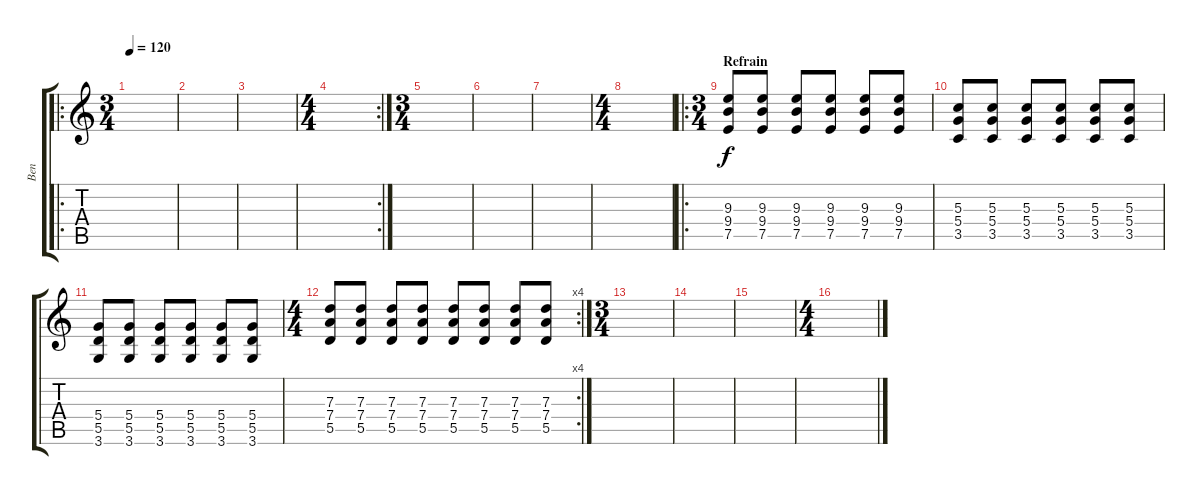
\track ("Ben" "Ben") {instrument distortionguitar}
\staff {score tabs}
\tuning (E4 B3 G3 D3 A2 E2) {hide}
\ro
\ts (3 4)
\tempo 120
\clef g2
\ks c
|
|
|
\rc 2
\ts (4 4)
|
\ts (3 4)
|
|
|
\ts (4 4)
|
\ro
\ts (3 4)
\section ("" "Refrain")
(9.3 9.4 7.5).8 (9.3 9.4 7.5).8 (9.3 9.4 7.5).8 (9.3 9.4 7.5).8 (9.3 9.4 7.5).8 (9.3 9.4 7.5).8 |
(5.3 5.4 3.5).8 (5.3 5.4 3.5).8 (5.3 5.4 3.5).8 (5.3 5.4 3.5).8 (5.3 5.4 3.5).8 (5.3 5.4 3.5).8 |
(5.4 5.5 3.6).8 (5.4 5.5 3.6).8 (5.4 5.5 3.6).8 (5.4 5.5 3.6).8 (5.4 5.5 3.6).8 (5.4 5.5 3.6).8 |
\rc 4
\ts (4 4)
(7.3 7.4 5.5).8 (7.3 7.4 5.5).8 (7.3 7.4 5.5).8 (7.3 7.4 5.5).8 (7.3 7.4 5.5).8 (7.3 7.4 5.5).8 (7.3 7.4 5.5).8 (7.3 7.4 5.5).8 |
\ts (3 4)
|
|
|
\ts (4 4)
